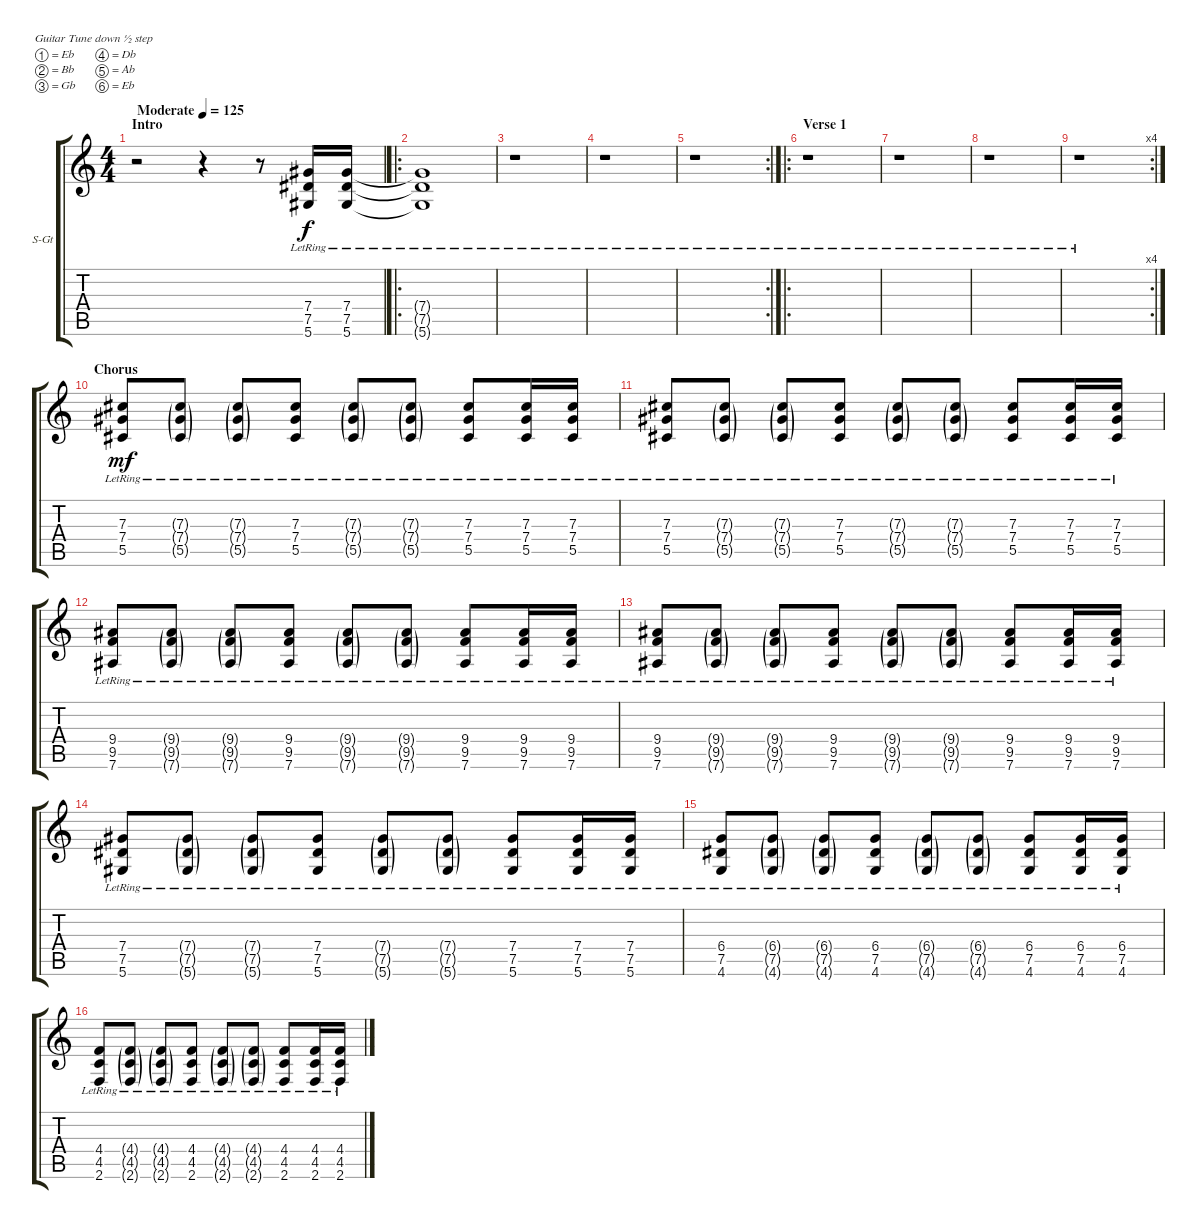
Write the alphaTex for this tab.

\defaultSystemsLayout 4
\bracketExtendMode groupsimilarinstruments
\firstSystemTrackNameOrientation horizontal
\otherSystemsTrackNameOrientation horizontal
\track ("Steel Guitar" "S-Gt") {instrument acousticguitarsteel}
\staff {score tabs}
\tuning (Eb4 Bb3 Gb3 Db3 Ab2 Eb2)
\ts (4 4)
\section ("" "Intro")
\tempo (125 "Moderate")
\clef g2
\scale
0.464
\ks c
r.2{dy f instrument acousticguitarsteel} r.4 r.8 (5.6{lr} 7.5{lr} 7.4{lr}).16 (5.6{lr} 7.5{lr} 7.4{lr}).16 |
\ro
\scale
0.292 (5.6{lr t} 7.5{lr t} 7.4{lr t}).1 |
\scale
0.244 r.1 |
\scale
0.303483 r.1 |
\rc 2
\scale
0.333333 r.1 |
\ro
\section ("" "Verse 1")
\scale
0.363184 r.1 |
\scale
0.322751 r.1 |
\scale
0.322751 r.1 |
\rc 4
\scale
0.354497 r.1 |
\section ("" "Chorus")
\scale
0.333333 (5.5{lr} 7.4{lr} 7.3{lr}).8{dy mf} (5.5{g lr} 7.4{g lr} 7.3{g lr}).8 (5.5{g lr} 7.4{g lr} 7.3{g lr}).8 (5.5{lr} 7.4{lr} 7.3{lr}).8 (5.5{g lr} 7.4{g lr} 7.3{g lr}).8 (5.5{g lr} 7.4{g lr} 7.3{g lr}).8 (5.5{lr} 7.4{lr} 7.3{lr}).8 (5.5{lr} 7.4{lr} 7.3{lr}).16 (5.5{lr} 7.4{lr} 7.3{lr}).16 |
\scale
0.333333 (5.5{lr} 7.4{lr} 7.3{lr}).8 (5.5{g lr} 7.4{g lr} 7.3{g lr}).8 (5.5{g lr} 7.4{g lr} 7.3{g lr}).8 (5.5{lr} 7.4{lr} 7.3{lr}).8 (5.5{g lr} 7.4{g lr} 7.3{g lr}).8 (5.5{g lr} 7.4{g lr} 7.3{g lr}).8 (5.5{lr} 7.4{lr} 7.3{lr}).8 (5.5{lr} 7.4{lr} 7.3{lr}).16 (5.5{lr} 7.4{lr} 7.3{lr}).16 |
\scale
0.333333 (7.6{lr} 9.5{lr} 9.4{lr}).8 (7.6{g lr} 9.5{g lr} 9.4{g lr}).8 (7.6{g lr} 9.5{g lr} 9.4{g lr}).8 (7.6{lr} 9.5{lr} 9.4{lr}).8 (7.6{g lr} 9.5{g lr} 9.4{g lr}).8 (7.6{g lr} 9.5{g lr} 9.4{g lr}).8 (7.6{lr} 9.5{lr} 9.4{lr}).8 (7.6{lr} 9.5{lr} 9.4{lr}).16 (7.6{lr} 9.5{lr} 9.4{lr}).16 |
\scale
0.333333 (7.6{lr} 9.5{lr} 9.4{lr}).8 (7.6{g lr} 9.5{g lr} 9.4{g lr}).8 (7.6{g lr} 9.5{g lr} 9.4{g lr}).8 (7.6{lr} 9.5{lr} 9.4{lr}).8 (7.6{g lr} 9.5{g lr} 9.4{g lr}).8 (7.6{g lr} 9.5{g lr} 9.4{g lr}).8 (7.6{lr} 9.5{lr} 9.4{lr}).8 (7.6{lr} 9.5{lr} 9.4{lr}).16 (7.6{lr} 9.5{lr} 9.4{lr}).16 |
\scale
0.333333 (5.6{lr} 7.5{lr} 7.4{lr}).8 (5.6{g lr} 7.5{g lr} 7.4{g lr}).8 (5.6{g lr} 7.5{g lr} 7.4{g lr}).8 (5.6{lr} 7.5{lr} 7.4{lr}).8 (5.6{g lr} 7.5{g lr} 7.4{g lr}).8 (5.6{g lr} 7.5{g lr} 7.4{g lr}).8 (5.6{lr} 7.5{lr} 7.4{lr}).8 (5.6{lr} 7.5{lr} 7.4{lr}).16 (5.6{lr} 7.5{lr} 7.4{lr}).16 |
\scale
0.333333 (4.6{lr} 7.5{lr} 6.4{lr}).8 (4.6{g lr} 7.5{g lr} 6.4{g lr}).8 (4.6{g lr} 7.5{g lr} 6.4{g lr}).8 (4.6{lr} 7.5{lr} 6.4{lr}).8 (4.6{g lr} 7.5{g lr} 6.4{g lr}).8 (4.6{g lr} 7.5{g lr} 6.4{g lr}).8 (4.6{lr} 7.5{lr} 6.4{lr}).8 (4.6{lr} 7.5{lr} 6.4{lr}).16 (4.6{lr} 7.5{lr} 6.4{lr}).16 |
\scale
0.333333 (2.6{lr} 4.5{lr} 4.4{lr}).8 (2.6{g lr} 4.5{g lr} 4.4{g lr}).8 (2.6{g lr} 4.5{g lr} 4.4{g lr}).8 (2.6{lr} 4.5{lr} 4.4{lr}).8 (2.6{g lr} 4.5{g lr} 4.4{g lr}).8 (2.6{g lr} 4.5{g lr} 4.4{g lr}).8 (2.6{lr} 4.5{lr} 4.4{lr}).8 (2.6{lr} 4.5{lr} 4.4{lr}).16 (2.6{lr} 4.5{lr} 4.4{lr}).16
